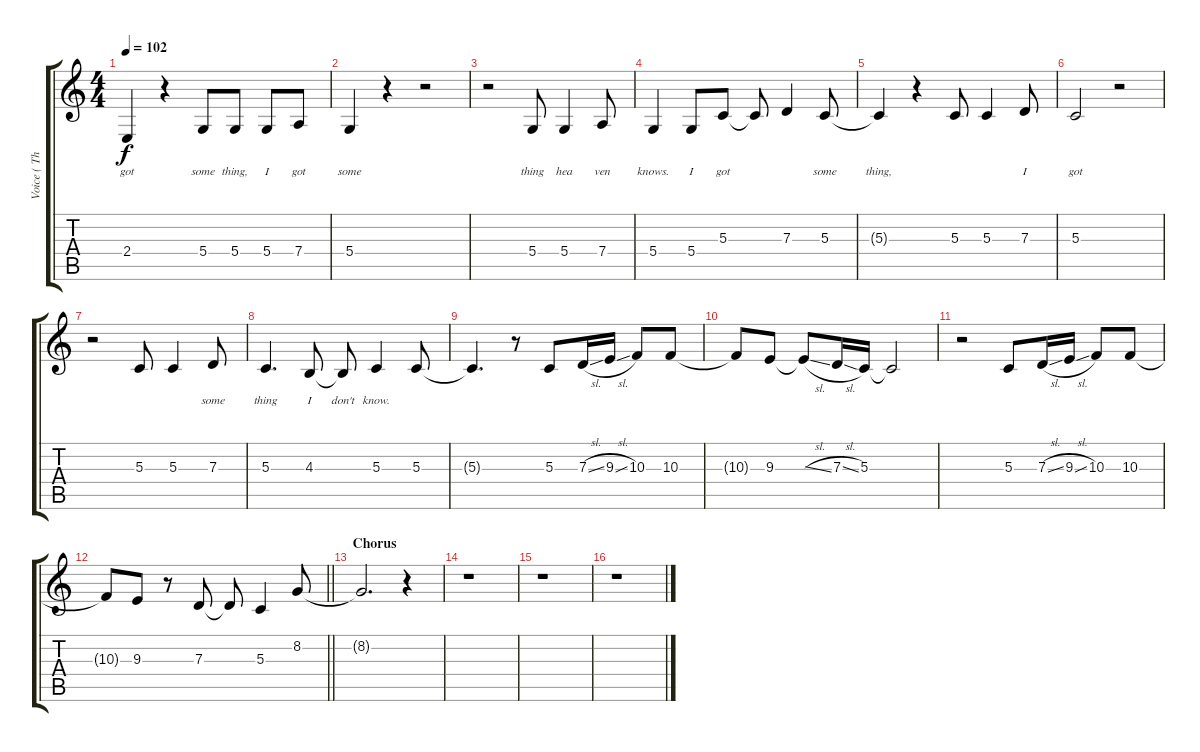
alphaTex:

\track ("Voice ( Thom Yorke )" "Voice ( Th") {instrument cello}
\staff {score tabs}
\tuning (E4 B3 G3 D3 A2 E2) {hide}
\ts (4 4)
\tempo 102
\clef g2
\ks c
2.4{t}.4{lyrics (0 "got") lyrics (1 "") lyrics (2 "") lyrics (3 "") lyrics (4 "") dy f} r.4 5.4.8{lyrics (0 "some") lyrics (1 "") lyrics (2 "") lyrics (3 "") lyrics (4 "")} 5.4.8{lyrics (0 "thing,") lyrics (1 "") lyrics (2 "") lyrics (3 "") lyrics (4 "")} 5.4.8{lyrics (0 "I") lyrics (1 "") lyrics (2 "") lyrics (3 "") lyrics (4 "")} 7.4.8{lyrics (0 "got") lyrics (1 "") lyrics (2 "") lyrics (3 "") lyrics (4 "")} |
5.4.4{lyrics (0 "some") lyrics (1 "") lyrics (2 "") lyrics (3 "") lyrics (4 "")} r.4 r.2 |
r.2 5.4.8{lyrics (0 "thing") lyrics (1 "") lyrics (2 "") lyrics (3 "") lyrics (4 "")} 5.4.4{lyrics (0 "hea") lyrics (1 "") lyrics (2 "") lyrics (3 "") lyrics (4 "")} 7.4.8{lyrics (0 "ven") lyrics (1 "") lyrics (2 "") lyrics (3 "") lyrics (4 "")} |
5.4.4{lyrics (0 "knows.") lyrics (1 "") lyrics (2 "") lyrics (3 "") lyrics (4 "")} 5.4.8{lyrics (0 "I") lyrics (1 "") lyrics (2 "") lyrics (3 "") lyrics (4 "")} 5.3.8{lyrics (0 "got") lyrics (1 "") lyrics (2 "") lyrics (3 "") lyrics (4 "")} 5.3{t}.8{lyrics (0 "") lyrics (1 "") lyrics (2 "") lyrics (3 "") lyrics (4 "")} 7.3.4{lyrics (0 "") lyrics (1 "") lyrics (2 "") lyrics (3 "") lyrics (4 "")} 5.3.8{lyrics (0 "some") lyrics (1 "") lyrics (2 "") lyrics (3 "") lyrics (4 "")} |
5.3{t}.4{lyrics (0 "thing,") lyrics (1 "") lyrics (2 "") lyrics (3 "") lyrics (4 "")} r.4 5.3.8{lyrics (0 "") lyrics (1 "") lyrics (2 "") lyrics (3 "") lyrics (4 "")} 5.3.4{lyrics (0 "") lyrics (1 "") lyrics (2 "") lyrics (3 "") lyrics (4 "")} 7.3.8{lyrics (0 "I") lyrics (1 "") lyrics (2 "") lyrics (3 "") lyrics (4 "")} |
5.3.2{lyrics (0 "got") lyrics (1 "") lyrics (2 "") lyrics (3 "") lyrics (4 "")} r.2 |
r.2 5.3.8{lyrics (0 "") lyrics (1 "") lyrics (2 "") lyrics (3 "") lyrics (4 "")} 5.3.4{lyrics (0 "") lyrics (1 "") lyrics (2 "") lyrics (3 "") lyrics (4 "")} 7.3.8{lyrics (0 "some") lyrics (1 "") lyrics (2 "") lyrics (3 "") lyrics (4 "")} |
5.3.4{d lyrics (0 "thing") lyrics (1 "") lyrics (2 "") lyrics (3 "") lyrics (4 "")} 4.3.8{lyrics (0 "I") lyrics (1 "") lyrics (2 "") lyrics (3 "") lyrics (4 "")} 4.3{t}.8{lyrics (0 "don't") lyrics (1 "") lyrics (2 "") lyrics (3 "") lyrics (4 "")} 5.3.4{lyrics (0 "know.") lyrics (1 "") lyrics (2 "") lyrics (3 "") lyrics (4 "")} 5.3.8 |
5.3{t}.4{d} r.8 5.3.8 7.3{sl}.16 9.3{sl}.16 10.3.8 10.3.8 |
10.3{t}.8 9.3.8 9.3{sl t}.8 7.3{sl}.16 5.3.16 5.3{t}.2 |
r.2 5.3.8 7.3{sl}.16 9.3{sl}.16 10.3.8 10.3.8 |
\barLineRight lightlight
10.3{t}.8 9.3.8 r.8 7.3.8 7.3{t}.8 5.3.4 8.2.8 |
\section ("" "Chorus")
8.2{t}.2{d} r.4 |
r.1 |
r.1 |
r.1
